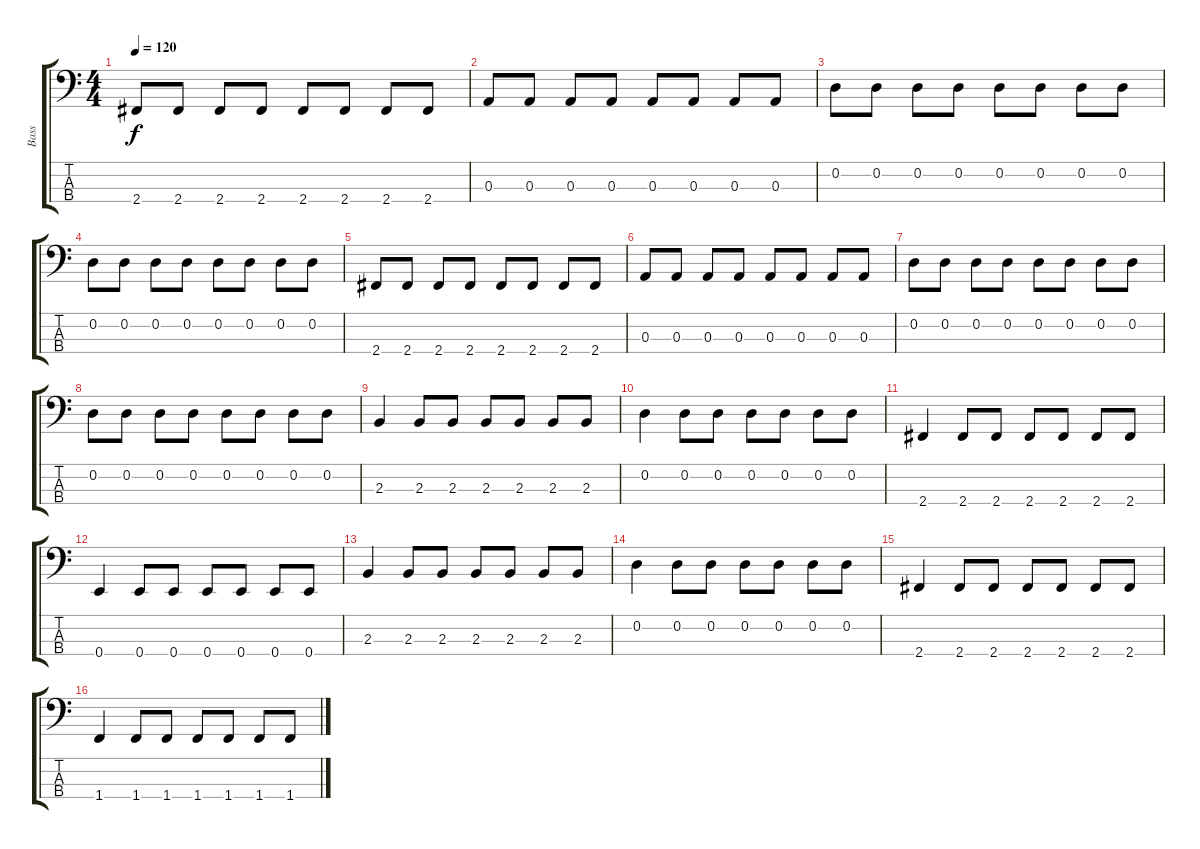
\track ("Bass" "Bass") {instrument electricbasspick}
\staff {score tabs}
\tuning (G2 D2 A1 E1) {hide}
\ts (4 4)
\tempo 120
\clef f4
\ks c
2.4.8{dy f} 2.4.8 2.4.8 2.4.8 2.4.8 2.4.8 2.4.8 2.4.8 |
0.3.8 0.3.8 0.3.8 0.3.8 0.3.8 0.3.8 0.3.8 0.3.8 |
0.2.8 0.2.8 0.2.8 0.2.8 0.2.8 0.2.8 0.2.8 0.2.8 |
0.2.8 0.2.8 0.2.8 0.2.8 0.2.8 0.2.8 0.2.8 0.2.8 |
2.4.8 2.4.8 2.4.8 2.4.8 2.4.8 2.4.8 2.4.8 2.4.8 |
0.3.8 0.3.8 0.3.8 0.3.8 0.3.8 0.3.8 0.3.8 0.3.8 |
0.2.8 0.2.8 0.2.8 0.2.8 0.2.8 0.2.8 0.2.8 0.2.8 |
0.2.8 0.2.8 0.2.8 0.2.8 0.2.8 0.2.8 0.2.8 0.2.8 |
2.3.4 2.3.8 2.3.8 2.3.8 2.3.8 2.3.8 2.3.8 |
0.2.4 0.2.8 0.2.8 0.2.8 0.2.8 0.2.8 0.2.8 |
2.4.4 2.4.8 2.4.8 2.4.8 2.4.8 2.4.8 2.4.8 |
0.4.4 0.4.8 0.4.8 0.4.8 0.4.8 0.4.8 0.4.8 |
2.3.4 2.3.8 2.3.8 2.3.8 2.3.8 2.3.8 2.3.8 |
0.2.4 0.2.8 0.2.8 0.2.8 0.2.8 0.2.8 0.2.8 |
2.4.4 2.4.8 2.4.8 2.4.8 2.4.8 2.4.8 2.4.8 |
1.4.4 1.4.8 1.4.8 1.4.8 1.4.8 1.4.8 1.4.8
